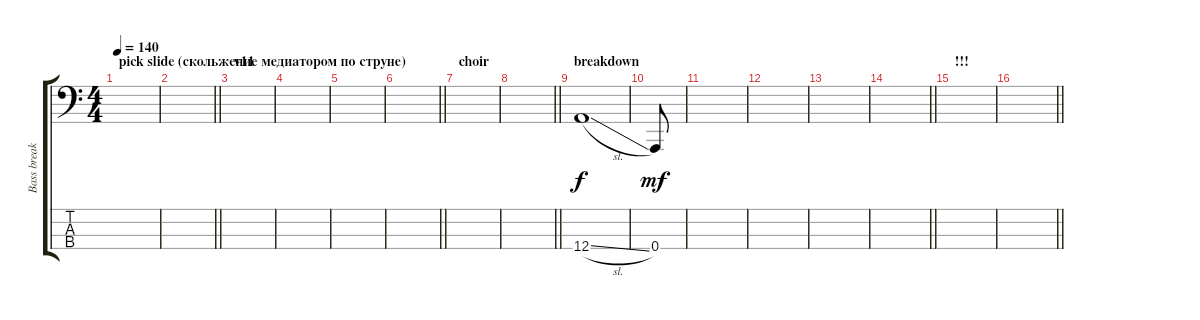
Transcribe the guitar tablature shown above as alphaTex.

\track ("Bass breakdown" "Bass break") {instrument fretlessbass}
\staff {score tabs}
\tuning (D2 A1 E1 A0) {hide}
\ts (4 4)
\section ("" "pick slide (скольжение медиатором по струне)")
\tempo 140
\clef f4
\ks c
|
\barLineRight lightlight
|
\section ("" "v11")
|
|
|
\barLineRight lightlight
|
\section ("" "choir")
|
\barLineRight lightlight
|
\section ("" "breakdown")
12.4{sl}.1 |
0.4.8{dy mf} |
|
|
|
\barLineRight lightlight
|
\section ("" "!!!")
|
\barLineRight lightlight
